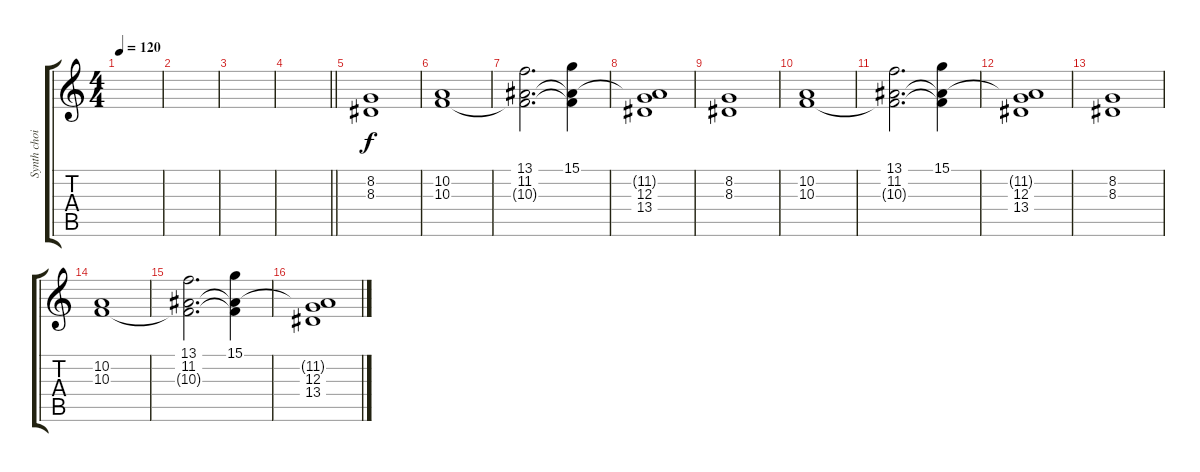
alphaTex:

\track ("Synth choir 1" "Synth choi") {instrument pad4choir}
\staff {score tabs}
\tuning (E4 B3 G3 D3 A2 E2) {hide}
\ts (4 4)
\tempo 120
\clef g2
\ks c
|
|
|
\barLineRight lightlight
|
(8.2 8.3).1 |
(10.2 10.3).1 |
(13.1 11.2 10.3{t}).2{d} (15.1 11.2{t} 10.3{t}).4 |
(11.2{t} 12.3 13.4).1 |
(8.2 8.3).1 |
(10.2 10.3).1 |
(13.1 11.2 10.3{t}).2{d} (15.1 11.2{t} 10.3{t}).4 |
(11.2{t} 12.3 13.4).1 |
(8.2 8.3).1 |
(10.2 10.3).1 |
(13.1 11.2 10.3{t}).2{d} (15.1 11.2{t} 10.3{t}).4 |
(11.2{t} 12.3 13.4).1
